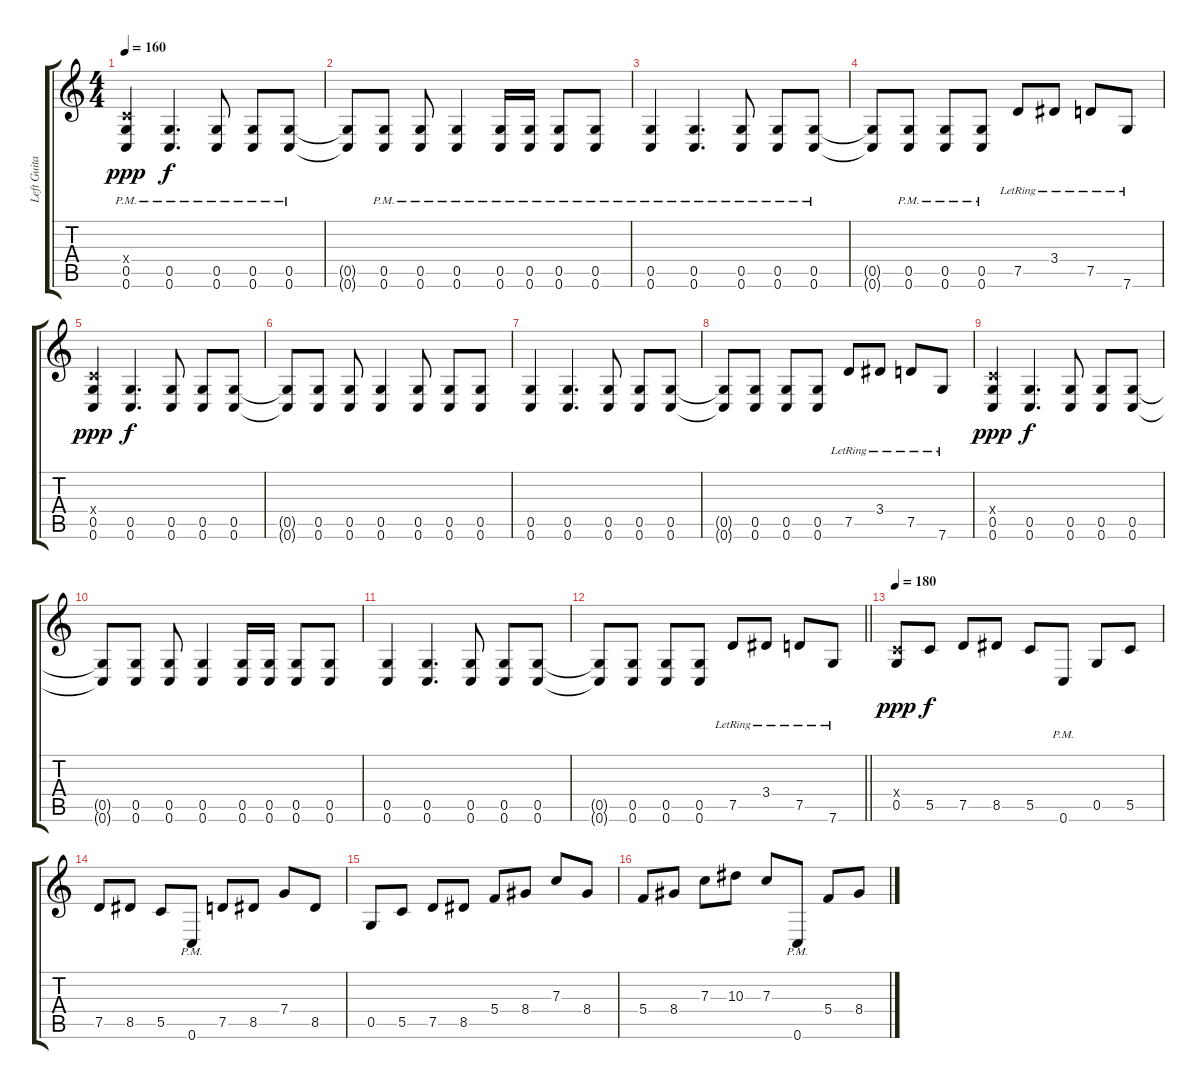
\track ("Left Guitar" "Left Guita") {instrument distortionguitar}
\staff {score tabs}
\tuning (D4 A3 F3 C3 G2 C2) {hide}
\ts (4 4)
\tempo 160
\clef g2
\ks c
(0.4{x} 0.5{pm} 0.6{pm}).4{dy ppp} (0.5{pm} 0.6{pm}).4{d dy f} (0.5{pm} 0.6{pm}).8 (0.5{pm} 0.6{pm}).8 (0.5{pm} 0.6{pm}).8 |
(0.5{t} 0.6{t}).8 (0.5{pm} 0.6{pm}).8 (0.5{pm} 0.6{pm}).8 (0.5{pm} 0.6{pm}).4 (0.5{pm} 0.6{pm}).16 (0.5{pm} 0.6{pm}).16 (0.5{pm} 0.6{pm}).8 (0.5{pm} 0.6{pm}).8 |
(0.5{pm} 0.6{pm}).4 (0.5{pm} 0.6{pm}).4{d} (0.5{pm} 0.6{pm}).8 (0.5{pm} 0.6{pm}).8 (0.5{pm} 0.6{pm}).8 |
(0.5{t} 0.6{t}).8 (0.5{pm} 0.6{pm}).8 (0.5{pm} 0.6{pm}).8 (0.5{pm} 0.6{pm}).8 7.5{lr}.8 3.4{lr}.8 7.5{lr}.8 7.6{lr}.8 |
(0.4{x} 0.5 0.6).4{dy ppp} (0.5 0.6).4{d dy f} (0.5 0.6).8 (0.5 0.6).8 (0.5 0.6).8 |
(0.5{t} 0.6{t}).8 (0.5 0.6).8 (0.5 0.6).8 (0.5 0.6).4 (0.5 0.6).8 (0.5 0.6).8 (0.5 0.6).8 |
(0.5 0.6).4 (0.5 0.6).4{d} (0.5 0.6).8 (0.5 0.6).8 (0.5 0.6).8 |
(0.5{t} 0.6{t}).8 (0.5 0.6).8 (0.5 0.6).8 (0.5 0.6).8 7.5{lr}.8 3.4{lr}.8 7.5{lr}.8 7.6{lr}.8 |
(0.4{x} 0.5 0.6).4{dy ppp} (0.5 0.6).4{d dy f} (0.5 0.6).8 (0.5 0.6).8 (0.5 0.6).8 |
(0.5{t} 0.6{t}).8 (0.5 0.6).8 (0.5 0.6).8 (0.5 0.6).4 (0.5 0.6).16 (0.5 0.6).16 (0.5 0.6).8 (0.5 0.6).8 |
(0.5 0.6).4 (0.5 0.6).4{d} (0.5 0.6).8 (0.5 0.6).8 (0.5 0.6).8 |
\barLineRight lightlight
(0.5{t} 0.6{t}).8 (0.5 0.6).8 (0.5 0.6).8 (0.5 0.6).8 7.5{lr}.8 3.4{lr}.8 7.5{lr}.8 7.6{lr}.8 |
\tempo 180
(0.4{x} 0.5).8{dy ppp} 5.5.8{dy f} 7.5.8 8.5.8 5.5.8 0.6{pm}.8 0.5.8 5.5.8 |
7.5.8 8.5.8 5.5.8 0.6{pm}.8 7.5.8 8.5.8 7.4.8 8.5.8 |
0.5.8 5.5.8 7.5.8 8.5.8 5.4.8 8.4.8 7.3.8 8.4.8 |
5.4.8 8.4.8 7.3.8 10.3.8 7.3.8 0.6{pm}.8 5.4.8 8.4.8
